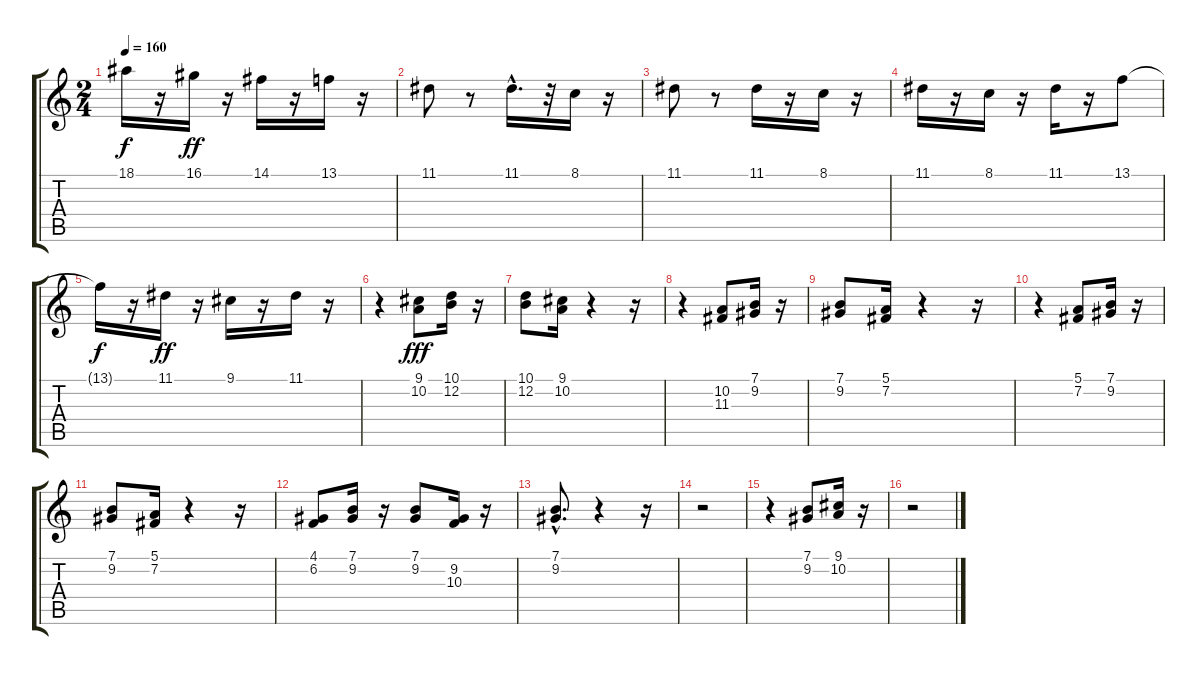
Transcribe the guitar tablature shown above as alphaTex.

\track "" {instrument altosax}
\staff {score tabs}
\tuning (E4 B3 G3 D3 A2 E2) {hide}
\ts (2 4)
\tempo 160
\clef g2
\ks c
18.1{t}.16{dy f} r.16 16.1.16{dy ff} r.16 14.1.16 r.16 13.1.16 r.16 |
11.1.8 r.8 11.1{hac}.16{d} r.32 8.1.16 r.16 |
11.1.8 r.8 11.1.16 r.16 8.1.16 r.16 |
11.1.16 r.16 8.1.16 r.16 11.1.16 r.16 13.1.8 |
13.1{t}.16{dy f} r.16 11.1.16{dy ff} r.16 9.1.16 r.16 11.1.16 r.16 |
r.4 (9.1 10.2).8{dy fff} (10.1 12.2).16 r.16 |
(10.1 12.2).8 (9.1 10.2).16 r.4 r.16 |
r.4 (10.2 11.3).8 (7.1 9.2).16 r.16 |
(7.1 9.2).8 (5.1 7.2).16 r.4 r.16 |
r.4 (5.1 7.2).8 (7.1 9.2).16 r.16 |
(7.1 9.2).8 (5.1 7.2).16 r.4 r.16 |
(4.1 6.2).8 (7.1 9.2).16 r.16 (7.1 9.2).8 (9.2 10.3).16 r.16 |
(7.1{hac} 9.2{hac}).8{d} r.4 r.16 |
r.2 |
r.4 (7.1 9.2).8 (9.1 10.2).16 r.16 |
r.2
